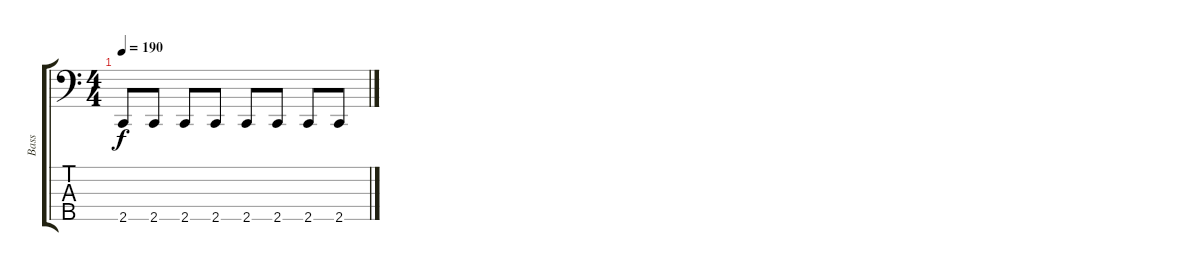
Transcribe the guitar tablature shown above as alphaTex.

\track ("Bass" "Bass") {instrument electricbassfinger}
\staff {score tabs}
\tuning (Gb2 Db2 Ab1 Eb1 Bb0) {hide}
\ts (4 4)
\tempo 190
\clef f4
\ks c
2.5.8{dy f} 2.5.8 2.5.8 2.5.8 2.5.8 2.5.8 2.5.8 2.5.8
